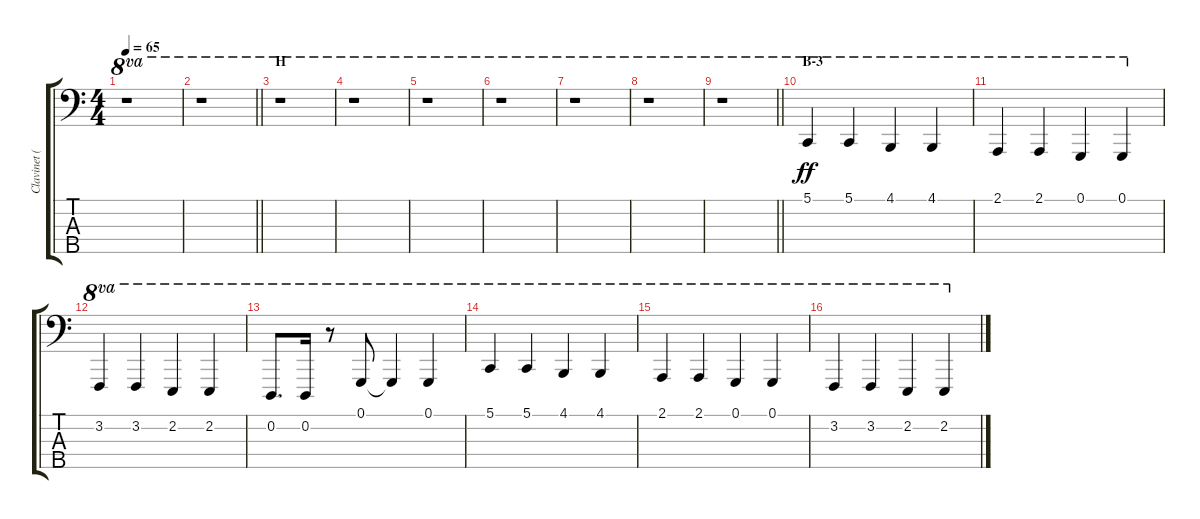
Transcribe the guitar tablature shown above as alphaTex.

\track ("Clavinet (Left Hand)" "Clavinet (") {instrument clavinet}
\staff {score tabs}
\tuning (G2 D2 A1 E1 B0) {hide}
\ts (4 4)
\tempo 65
\clef f4
\ks c
r.1{ot 8va dy f} |
\barLineRight lightlight
r.1{ot 8va} |
\section ("" "H")
r.1{ot 8va} |
r.1{ot 8va} |
r.1{ot 8va} |
r.1{ot 8va} |
r.1{ot 8va} |
r.1{ot 8va} |
\barLineRight lightlight
r.1{ot 8va} |
\section ("" "B-3")
5.1.4{ot 8va dy ff} 5.1.4{ot 8va} 4.1.4{ot 8va} 4.1.4{ot 8va} |
2.1.4{ot 8va} 2.1.4{ot 8va} 0.1.4{ot 8va} 0.1.4{ot 8va} |
3.2.4{ot 8va} 3.2.4{ot 8va} 2.2.4{ot 8va} 2.2.4{ot 8va} |
0.2.8{d ot 8va} 0.2.16{ot 8va} r.8{ot 8va} 0.1.8{ot 8va} 0.1{t}.4{ot 8va} 0.1.4{ot 8va} |
5.1.4{ot 8va} 5.1.4{ot 8va} 4.1.4{ot 8va} 4.1.4{ot 8va} |
2.1.4{ot 8va} 2.1.4{ot 8va} 0.1.4{ot 8va} 0.1.4{ot 8va} |
3.2.4{ot 8va} 3.2.4{ot 8va} 2.2.4{ot 8va} 2.2.4{ot 8va}
